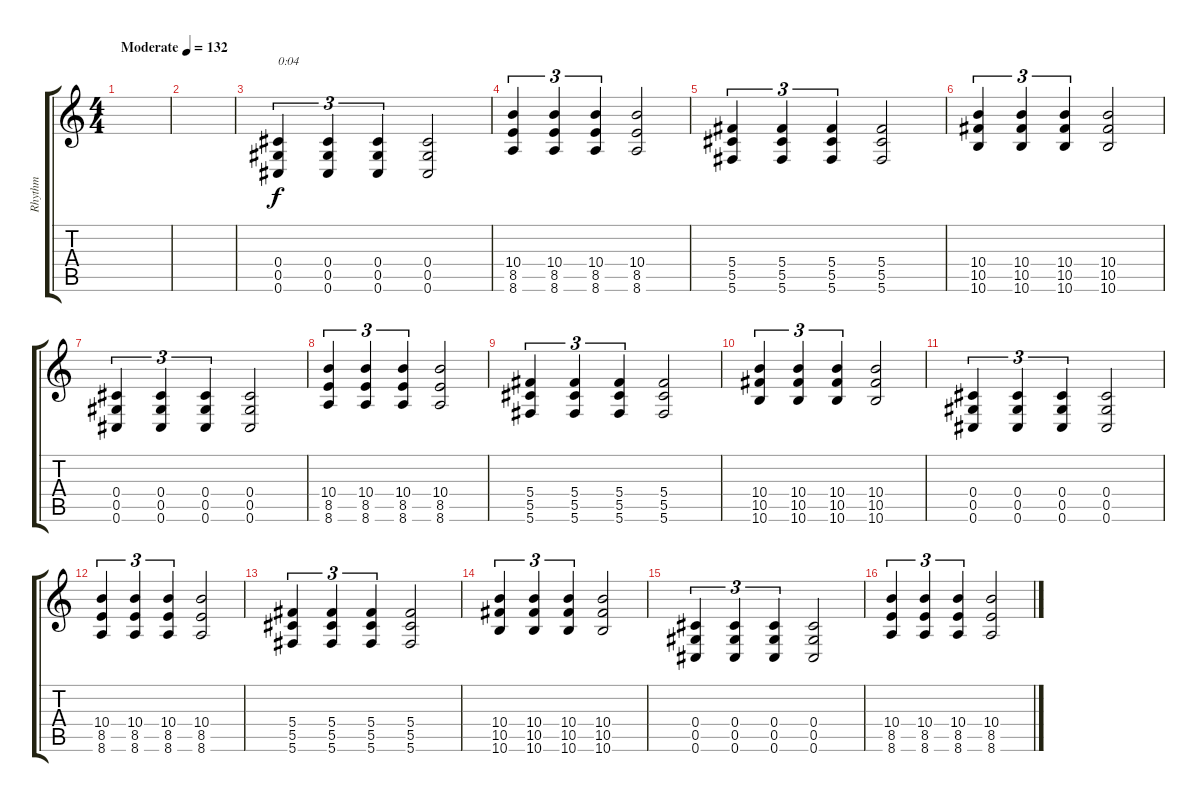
\track ("Rhythm" "Rhythm") {instrument distortionguitar}
\staff {score tabs}
\tuning (Eb4 Bb3 Gb3 Db3 Ab2 Db2) {hide}
\ts (4 4)
\tempo (132 "Moderate")
\clef g2
\ks c
|
|
(0.4 0.5 0.6).4{tu (3 2) txt "0:04"} (0.4 0.5 0.6).4{tu (3 2)} (0.4 0.5 0.6).4{tu (3 2)} (0.4 0.5 0.6).2 |
(10.4 8.5 8.6).4{tu (3 2)} (10.4 8.5 8.6).4{tu (3 2)} (10.4 8.5 8.6).4{tu (3 2)} (10.4 8.5 8.6).2 |
(5.4 5.5 5.6).4{tu (3 2)} (5.4 5.5 5.6).4{tu (3 2)} (5.4 5.5 5.6).4{tu (3 2)} (5.4 5.5 5.6).2 |
(10.4 10.5 10.6).4{tu (3 2)} (10.4 10.5 10.6).4{tu (3 2)} (10.4 10.5 10.6).4{tu (3 2)} (10.4 10.5 10.6).2 |
(0.4 0.5 0.6).4{tu (3 2)} (0.4 0.5 0.6).4{tu (3 2)} (0.4 0.5 0.6).4{tu (3 2)} (0.4 0.5 0.6).2 |
(10.4 8.5 8.6).4{tu (3 2)} (10.4 8.5 8.6).4{tu (3 2)} (10.4 8.5 8.6).4{tu (3 2)} (10.4 8.5 8.6).2 |
(5.4 5.5 5.6).4{tu (3 2)} (5.4 5.5 5.6).4{tu (3 2)} (5.4 5.5 5.6).4{tu (3 2)} (5.4 5.5 5.6).2 |
(10.4 10.5 10.6).4{tu (3 2)} (10.4 10.5 10.6).4{tu (3 2)} (10.4 10.5 10.6).4{tu (3 2)} (10.4 10.5 10.6).2 |
(0.4 0.5 0.6).4{tu (3 2)} (0.4 0.5 0.6).4{tu (3 2)} (0.4 0.5 0.6).4{tu (3 2)} (0.4 0.5 0.6).2 |
(10.4 8.5 8.6).4{tu (3 2)} (10.4 8.5 8.6).4{tu (3 2)} (10.4 8.5 8.6).4{tu (3 2)} (10.4 8.5 8.6).2 |
(5.4 5.5 5.6).4{tu (3 2)} (5.4 5.5 5.6).4{tu (3 2)} (5.4 5.5 5.6).4{tu (3 2)} (5.4 5.5 5.6).2 |
(10.4 10.5 10.6).4{tu (3 2)} (10.4 10.5 10.6).4{tu (3 2)} (10.4 10.5 10.6).4{tu (3 2)} (10.4 10.5 10.6).2 |
(0.4 0.5 0.6).4{tu (3 2)} (0.4 0.5 0.6).4{tu (3 2)} (0.4 0.5 0.6).4{tu (3 2)} (0.4 0.5 0.6).2 |
(10.4 8.5 8.6).4{tu (3 2)} (10.4 8.5 8.6).4{tu (3 2)} (10.4 8.5 8.6).4{tu (3 2)} (10.4 8.5 8.6).2
